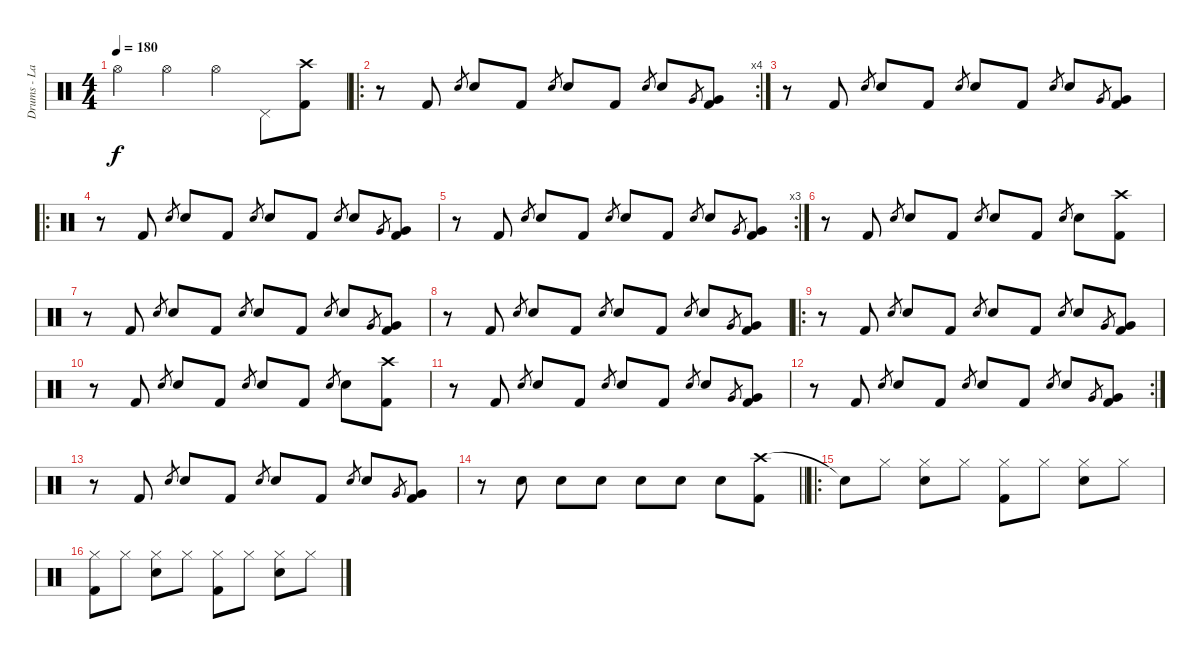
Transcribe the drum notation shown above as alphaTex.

\track ("Drums - Lars" "Drums - La") {instrument percussion}
\staff {score}
\articulation defaults
\ts (4 4)
\tempo 180
\clef neutral
\ks c "Hi-Hat (open)".4{dy f} "Hi-Hat (open)".4 "Hi-Hat (open)".4 "Pedal Hi-Hat (hit)".8
("Crash high (hit)" "Kick (hit) 2").8 |
\ro
\rc 4
r.8 "Kick (hit) 2".8 "Snare (hit) 2".8{gr} "Snare (hit) 2".8 "Kick (hit) 2".8 "Snare (hit) 2".8{gr} "Snare (hit) 2".8 "Kick (hit) 2".8 "Snare (hit) 2".8{gr} "Snare (hit) 2".8 "Very Low Tom (hit)".8{gr} ("Very Low Tom (hit)" "Kick (hit) 2").8 |
r.8 "Kick (hit) 2".8 "Snare (hit) 2".8{gr} "Snare (hit) 2".8 "Kick (hit) 2".8 "Snare (hit) 2".8{gr} "Snare (hit) 2".8 "Kick (hit) 2".8 "Snare (hit) 2".8{gr} "Snare (hit) 2".8 "Very Low Tom (hit)".8{gr} ("Very Low Tom (hit)" "Kick (hit) 2").8 |
\ro
r.8 "Kick (hit) 2".8 "Snare (hit) 2".8{gr} "Snare (hit) 2".8 "Kick (hit) 2".8 "Snare (hit) 2".8{gr} "Snare (hit) 2".8 "Kick (hit) 2".8 "Snare (hit) 2".8{gr} "Snare (hit) 2".8 "Very Low Tom (hit)".8{gr} ("Very Low Tom (hit)" "Kick (hit) 2").8 |
\rc 3
r.8 "Kick (hit) 2".8 "Snare (hit) 2".8{gr} "Snare (hit) 2".8 "Kick (hit) 2".8 "Snare (hit) 2".8{gr} "Snare (hit) 2".8 "Kick (hit) 2".8 "Snare (hit) 2".8{gr} "Snare (hit) 2".8 "Very Low Tom (hit)".8{gr} ("Very Low Tom (hit)" "Kick (hit) 2").8 |
r.8 "Kick (hit) 2".8 "Snare (hit) 2".8{gr} "Snare (hit) 2".8 "Kick (hit) 2".8 "Snare (hit) 2".8{gr} "Snare (hit) 2".8 "Kick (hit) 2".8 "Snare (hit) 2".8{gr} "Snare (hit) 2".8 ("Crash high (hit)" "Kick (hit) 2").8 |
r.8 "Kick (hit) 2".8 "Snare (hit) 2".8{gr} "Snare (hit) 2".8 "Kick (hit) 2".8 "Snare (hit) 2".8{gr} "Snare (hit) 2".8 "Kick (hit) 2".8 "Snare (hit) 2".8{gr} "Snare (hit) 2".8 "Very Low Tom (hit)".8{gr} ("Very Low Tom (hit)" "Kick (hit) 2").8 |
r.8 "Kick (hit) 2".8 "Snare (hit) 2".8{gr} "Snare (hit) 2".8 "Kick (hit) 2".8 "Snare (hit) 2".8{gr} "Snare (hit) 2".8 "Kick (hit) 2".8 "Snare (hit) 2".8{gr} "Snare (hit) 2".8 "Very Low Tom (hit)".8{gr} ("Very Low Tom (hit)" "Kick (hit) 2").8 |
\ro
r.8 "Kick (hit) 2".8 "Snare (hit) 2".8{gr} "Snare (hit) 2".8 "Kick (hit) 2".8 "Snare (hit) 2".8{gr} "Snare (hit) 2".8 "Kick (hit) 2".8 "Snare (hit) 2".8{gr} "Snare (hit) 2".8 "Very Low Tom (hit)".8{gr} ("Very Low Tom (hit)" "Kick (hit) 2").8 |
r.8 "Kick (hit) 2".8 "Snare (hit) 2".8{gr} "Snare (hit) 2".8 "Kick (hit) 2".8 "Snare (hit) 2".8{gr} "Snare (hit) 2".8 "Kick (hit) 2".8 "Snare (hit) 2".8{gr} "Snare (hit) 2".8 ("Crash high (hit)" "Kick (hit) 2").8 |
r.8 "Kick (hit) 2".8 "Snare (hit) 2".8{gr} "Snare (hit) 2".8 "Kick (hit) 2".8 "Snare (hit) 2".8{gr} "Snare (hit) 2".8 "Kick (hit) 2".8 "Snare (hit) 2".8{gr} "Snare (hit) 2".8 "Very Low Tom (hit)".8{gr} ("Very Low Tom (hit)" "Kick (hit) 2").8 |
\rc 2
r.8 "Kick (hit) 2".8 "Snare (hit) 2".8{gr} "Snare (hit) 2".8 "Kick (hit) 2".8 "Snare (hit) 2".8{gr} "Snare (hit) 2".8 "Kick (hit) 2".8 "Snare (hit) 2".8{gr} "Snare (hit) 2".8 "Very Low Tom (hit)".8{gr} ("Very Low Tom (hit)" "Kick (hit) 2").8 |
r.8 "Kick (hit) 2".8 "Snare (hit) 2".8{gr} "Snare (hit) 2".8 "Kick (hit) 2".8 "Snare (hit) 2".8{gr} "Snare (hit) 2".8 "Kick (hit) 2".8 "Snare (hit) 2".8{gr} "Snare (hit) 2".8 "Very Low Tom (hit)".8{gr} ("Very Low Tom (hit)" "Kick (hit) 2").8 |
\barLineRight lightlight
r.8 "Snare (hit) 2".8 "Snare (hit) 2".8 "Snare (hit) 2".8 "Snare (hit) 2".8 "Snare (hit) 2".8 "Snare (hit) 2".8 ("Crash high (hit)" "Kick (hit) 2").8 |
\ro "Snare (hit)"{t}.8 "Hi-Hat (closed)".8
("Hi-Hat (closed)" "Snare (hit) 2").8 "Hi-Hat (closed)".8 ("Hi-Hat (closed)" "Kick (hit) 2").8 "Hi-Hat (closed)".8 ("Hi-Hat (closed)" "Snare (hit) 2").8 "Hi-Hat (closed)".8 |
("Hi-Hat (closed)" "Kick (hit) 2").8 "Hi-Hat (closed)".8 ("Hi-Hat (closed)" "Snare (hit) 2").8 "Hi-Hat (closed)".8 ("Hi-Hat (closed)" "Kick (hit) 2").8 "Hi-Hat (closed)".8 ("Hi-Hat (closed)" "Snare (hit) 2").8 "Hi-Hat (closed)".8
